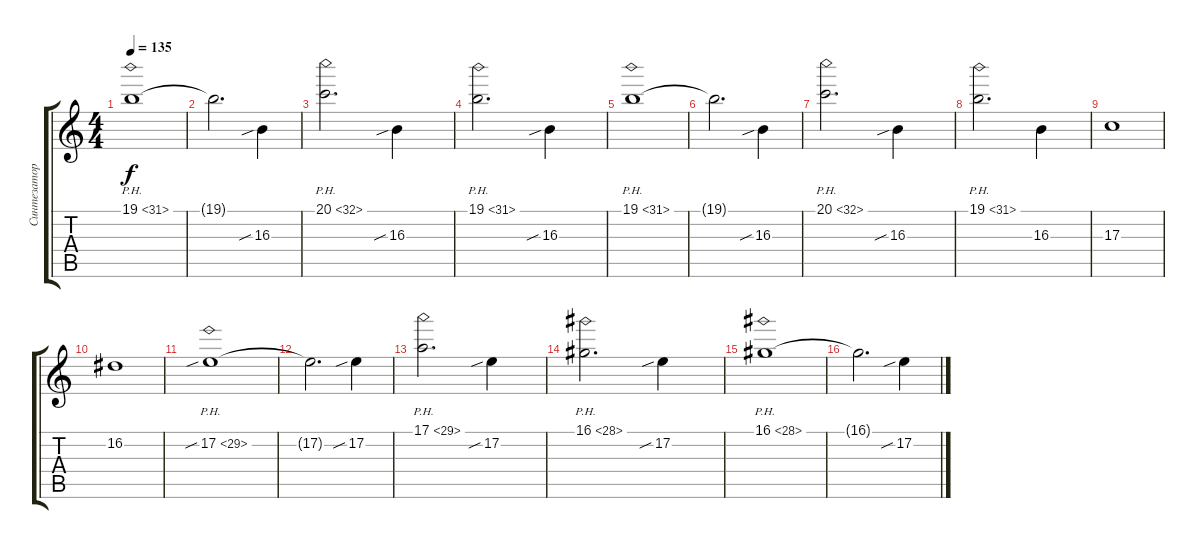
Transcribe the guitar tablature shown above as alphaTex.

\track ("Синтезатор 3" "Синтезатор") {instrument lead1square}
\staff {score tabs}
\tuning (E4 B3 G3 D3 A2 E2) {hide}
\ts (4 4)
\tempo 135
\clef g2
\ks c
19.1{ph 12}.1{dy f} |
19.1{t}.2{d} 16.3{sib}.4 |
20.1{ph 12}.2{d} 16.3{sib}.4 |
19.1{ph 12}.2{d} 16.3{sib}.4 |
19.1{ph 12}.1 |
19.1{t}.2{d} 16.3{sib}.4 |
20.1{ph 12}.2{d} 16.3{sib}.4 |
19.1{ph 12}.2{d} 16.3.4 |
17.3.1 |
16.2.1 |
17.2{ph 12 sib}.1 |
17.2{t}.2{d} 17.2{sib}.4 |
17.1{ph 12}.2{d} 17.2{sib}.4 |
16.1{ph 12}.2{d} 17.2{sib}.4 |
16.1{ph 12}.1 |
16.1{t}.2{d} 17.2{sib}.4
